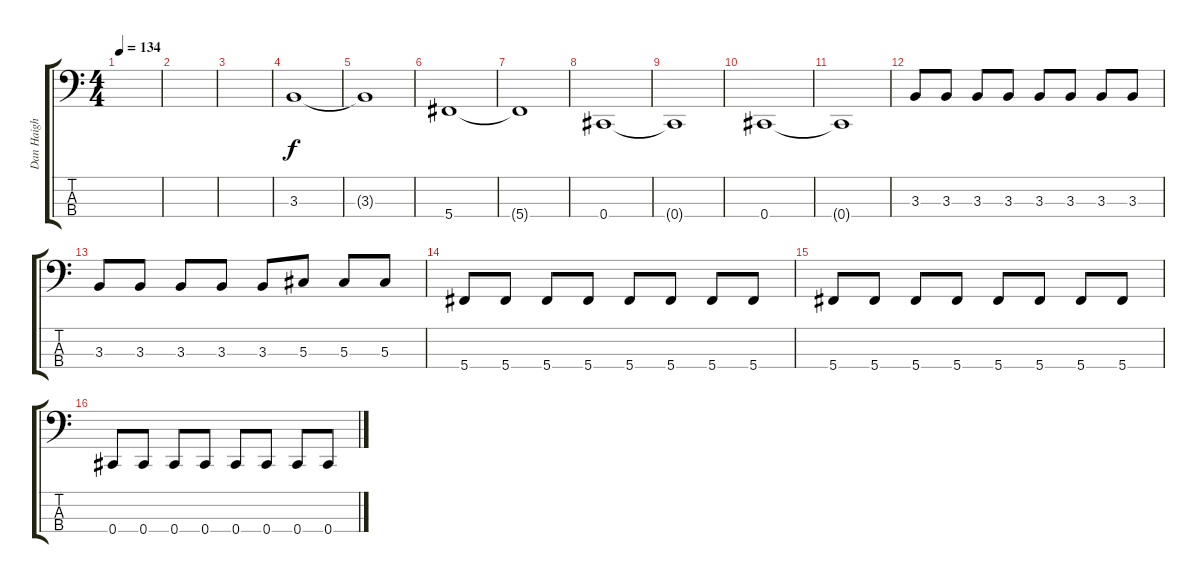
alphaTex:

\track ("Dan Haigh" "Dan Haigh") {instrument electricbasspick}
\staff {score tabs}
\tuning (Gb2 Db2 Ab1 Db1) {hide}
\ts (4 4)
\tempo 134
\clef f4
\ks c
|
|
|
3.3.1 |
3.3{t}.1 |
5.4.1 |
5.4{t}.1 |
0.4.1 |
0.4{t}.1 |
0.4.1 |
0.4{t}.1 |
3.3.8 3.3.8 3.3.8 3.3.8 3.3.8 3.3.8 3.3.8 3.3.8 |
3.3.8 3.3.8 3.3.8 3.3.8 3.3.8 5.3.8 5.3.8 5.3.8 |
5.4.8 5.4.8 5.4.8 5.4.8 5.4.8 5.4.8 5.4.8 5.4.8 |
5.4.8 5.4.8 5.4.8 5.4.8 5.4.8 5.4.8 5.4.8 5.4.8 |
0.4.8 0.4.8 0.4.8 0.4.8 0.4.8 0.4.8 0.4.8 0.4.8
